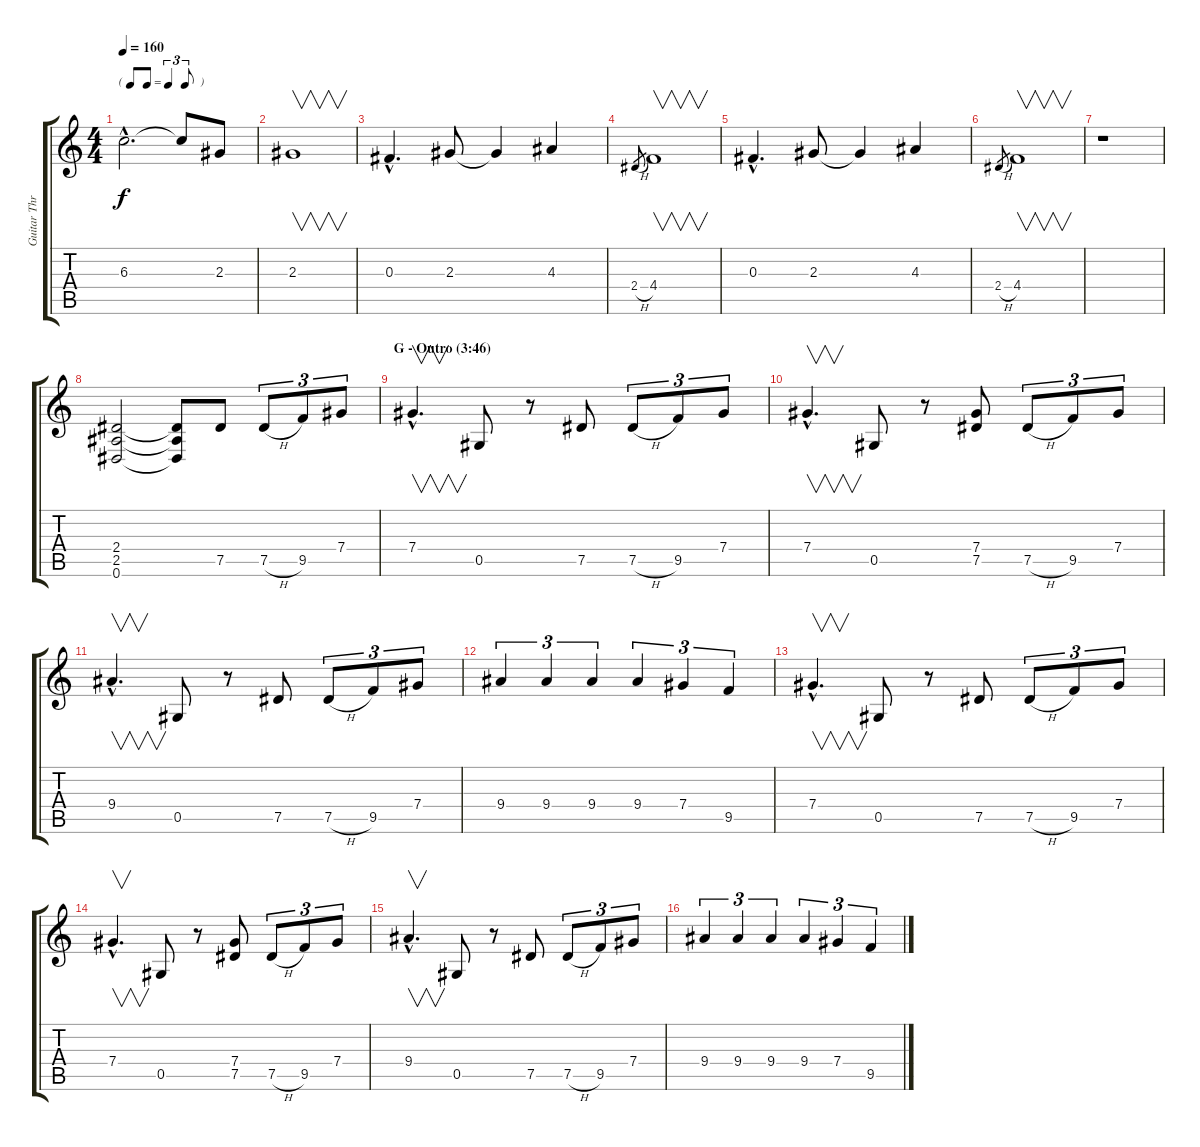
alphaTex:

\track ("Guitar Three" "Guitar Thr") {instrument distortionguitar}
\staff {score tabs}
\tuning (Eb4 Bb3 Gb3 Db3 Ab2 Eb2) {hide}
\ts (4 4)
\tf triplet8th
\tempo 160
\clef g2
\ks c
6.3{hac}.2{d dy f} 6.3{t}.8 2.3.8 |
2.3.1{v} |
0.3{hac}.4{d} 2.3.8 2.3{t}.4 4.3.4 |
2.4{h}.8{gr} 4.4.1{v} |
0.3{hac}.4{d} 2.3.8 2.3{t}.4 4.3.4 |
2.4{h}.8{gr} 4.4.1{v} |
r.1 |
(2.4 2.5 0.6).2 (2.4{t} 2.5{t} 0.6{t}).8 7.5.8 7.5{h}.8{tu (3 2)} 9.5.8{tu (3 2)} 7.4.8{tu (3 2)} |
\section ("" "G - Outro (3:46)")
7.4{hac}.4{v d} 0.5.8 r.8 7.5.8 7.5{h}.8{tu (3 2)} 9.5.8{tu (3 2)} 7.4.8{tu (3 2)} |
7.4{hac}.4{v d} 0.5.8 r.8 (7.4 7.5).8 7.5{h}.8{tu (3 2)} 9.5.8{tu (3 2)} 7.4.8{tu (3 2)} |
9.4{hac}.4{v d} 0.5.8 r.8 7.5.8 7.5{h}.8{tu (3 2)} 9.5.8{tu (3 2)} 7.4.8{tu (3 2)} |
9.4.4{tu (3 2)} 9.4.4{tu (3 2)} 9.4.4{tu (3 2)} 9.4.4{tu (3 2)} 7.4.4{tu (3 2)} 9.5.4{tu (3 2)} |
7.4{hac}.4{v d volume 8} 0.5.8 r.8 7.5.8 7.5{h}.8{tu (3 2)} 9.5.8{tu (3 2)} 7.4.8{tu (3 2)} |
7.4{hac}.4{v d} 0.5.8 r.8 (7.4 7.5).8 7.5{h}.8{tu (3 2)} 9.5.8{tu (3 2)} 7.4.8{tu (3 2)} |
9.4{hac}.4{v d volume 0} 0.5.8 r.8 7.5.8 7.5{h}.8{tu (3 2)} 9.5.8{tu (3 2)} 7.4.8{tu (3 2)} |
9.4.4{tu (3 2)} 9.4.4{tu (3 2)} 9.4.4{tu (3 2)} 9.4.4{tu (3 2)} 7.4.4{tu (3 2)} 9.5.4{tu (3 2)}
